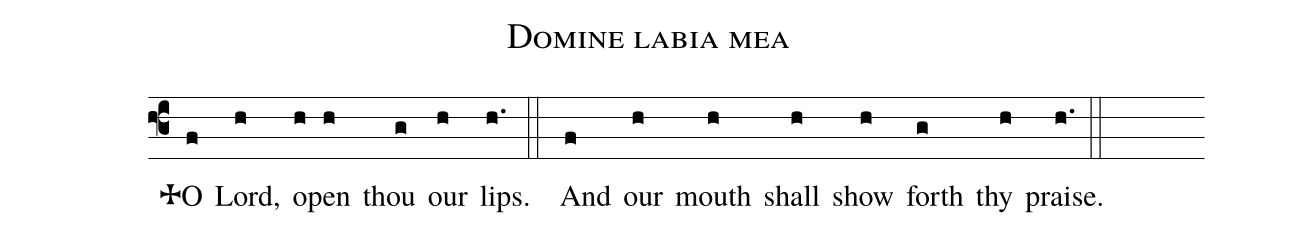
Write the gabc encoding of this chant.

name: Domine labia mea;
%%
(f3)
℣ <v>\grecross</v> O(f) Lord,(h) o(h)pen(h) thou(g) our(h) lips.(h.) (::)
℟ And(f) our(h) mouth(h) shall(h) show(h) forth(g) thy(h) praise.(h.) (::)
